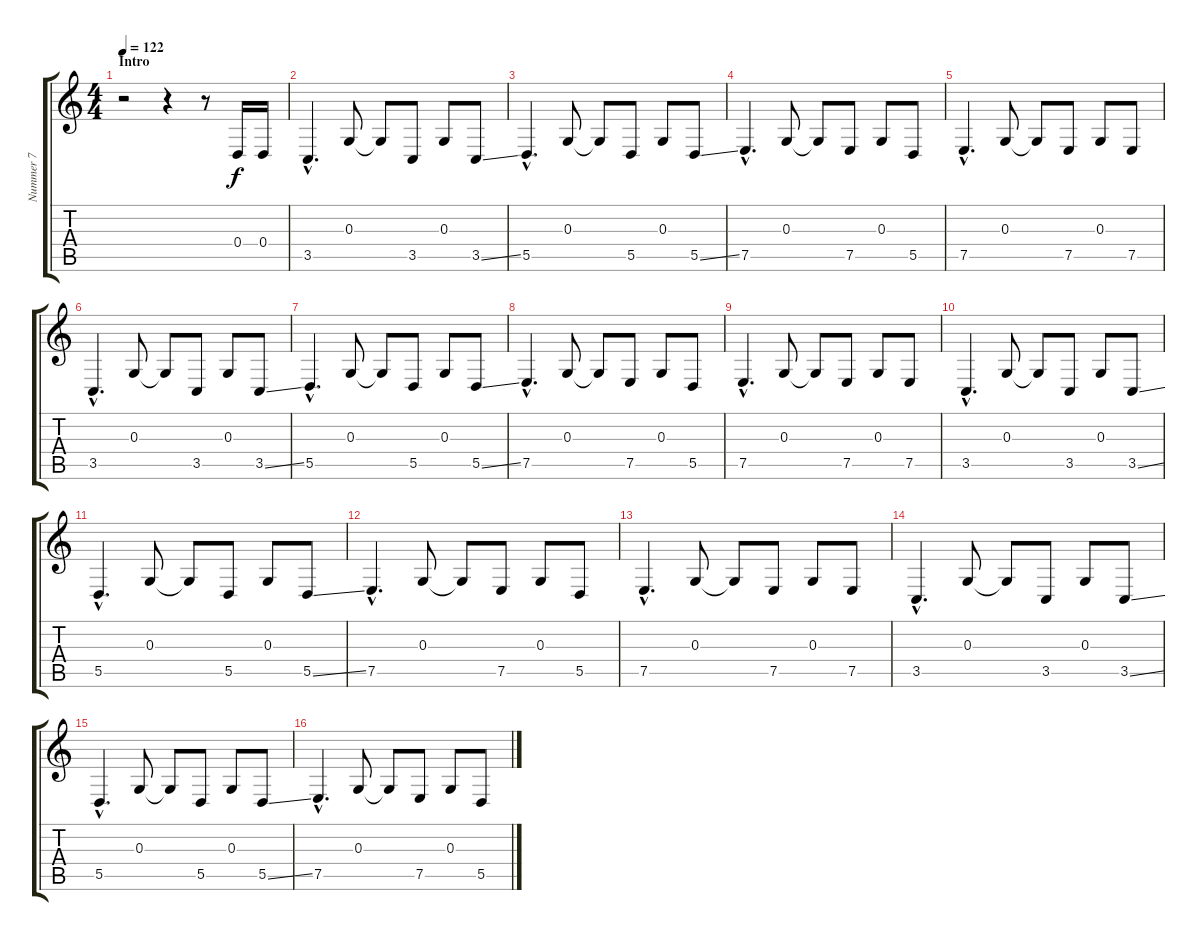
\track ("Nummer 7" "Nummer 7") {instrument synthbrass1}
\staff {score tabs}
\tuning (E4 B3 G3 D3 A2 E2) {hide}
\ts (4 4)
\section ("" "Intro")
\tempo 122
\clef g2
\ks c
r.2{dy f instrument synthbrass1} r.4 r.8 0.4.16 0.4.16 |
3.5{hac}.4{d} 0.3.8 0.3{t}.8 3.5.8 0.3.8 3.5{ss}.8 |
5.5{hac}.4{d} 0.3.8 0.3{t}.8 5.5.8 0.3.8 5.5{ss}.8 |
7.5{hac}.4{d} 0.3.8 0.3{t}.8 7.5.8 0.3.8 5.5.8 |
7.5{hac}.4{d} 0.3.8 0.3{t}.8 7.5.8 0.3.8 7.5.8 |
3.5{hac}.4{d} 0.3.8 0.3{t}.8 3.5.8 0.3.8 3.5{ss}.8 |
5.5{hac}.4{d} 0.3.8 0.3{t}.8 5.5.8 0.3.8 5.5{ss}.8 |
7.5{hac}.4{d} 0.3.8 0.3{t}.8 7.5.8 0.3.8 5.5.8 |
7.5{hac}.4{d} 0.3.8 0.3{t}.8 7.5.8 0.3.8 7.5.8 |
3.5{hac}.4{d} 0.3.8 0.3{t}.8 3.5.8 0.3.8 3.5{ss}.8 |
5.5{hac}.4{d} 0.3.8 0.3{t}.8 5.5.8 0.3.8 5.5{ss}.8 |
7.5{hac}.4{d} 0.3.8 0.3{t}.8 7.5.8 0.3.8 5.5.8 |
7.5{hac}.4{d} 0.3.8 0.3{t}.8 7.5.8 0.3.8 7.5.8 |
3.5{hac}.4{d} 0.3.8 0.3{t}.8 3.5.8 0.3.8 3.5{ss}.8 |
5.5{hac}.4{d} 0.3.8 0.3{t}.8 5.5.8 0.3.8 5.5{ss}.8 |
7.5{hac}.4{d} 0.3.8 0.3{t}.8 7.5.8 0.3.8 5.5.8
